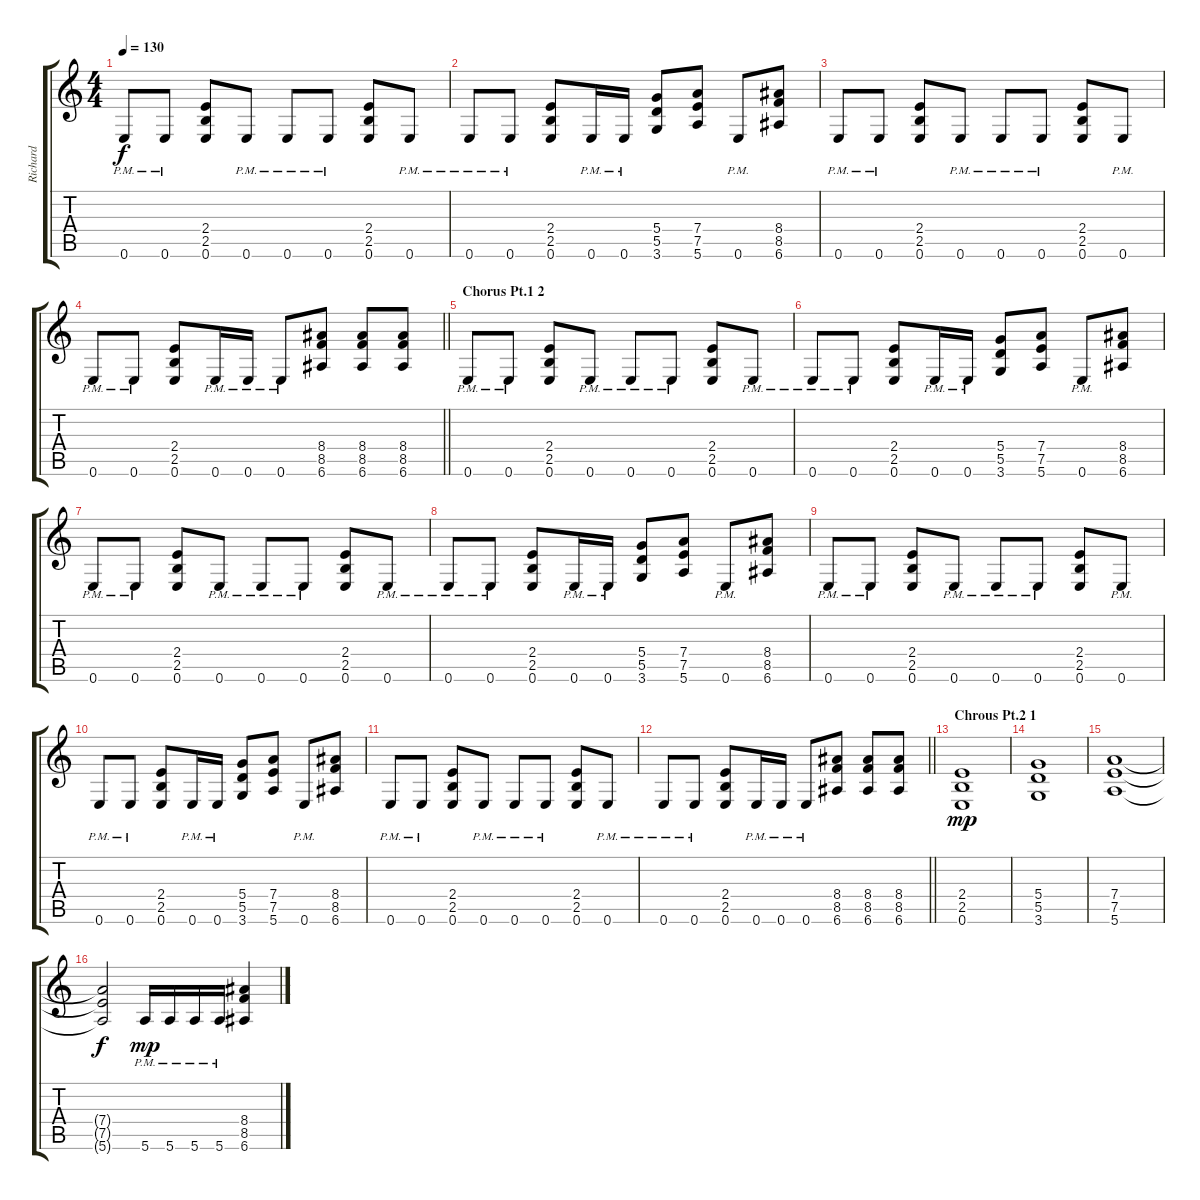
\track ("Richard" "Richard") {instrument distortionguitar}
\staff {score tabs}
\tuning (E4 B3 G3 D3 A2 E2) {hide}
\ts (4 4)
\tempo 130
\clef g2
\ks c
0.6{pm}.8{dy f} 0.6{pm}.8 (2.4 2.5 0.6).8 0.6{pm}.8 0.6{pm}.8 0.6{pm}.8 (2.4 2.5 0.6).8 0.6{pm}.8 |
0.6{pm}.8 0.6{pm}.8 (2.4 2.5 0.6).8 0.6{pm}.16 0.6{pm}.16 (5.4 5.5 3.6).8 (7.4 7.5 5.6).8 0.6{pm}.8 (8.4 8.5 6.6).8 |
0.6{pm}.8 0.6{pm}.8 (2.4 2.5 0.6).8 0.6{pm}.8 0.6{pm}.8 0.6{pm}.8 (2.4 2.5 0.6).8 0.6{pm}.8 |
\barLineRight lightlight
0.6{pm}.8 0.6{pm}.8 (2.4 2.5 0.6).8 0.6{pm}.16 0.6{pm}.16 0.6{pm}.8 (8.4 8.5 6.6).8 (8.4 8.5 6.6).8 (8.4 8.5 6.6).8 |
\section ("" "Chorus Pt.1 2")
0.6{pm}.8{instrument distortionguitar} 0.6{pm}.8 (2.4 2.5 0.6).8 0.6{pm}.8 0.6{pm}.8 0.6{pm}.8 (2.4 2.5 0.6).8 0.6{pm}.8 |
0.6{pm}.8 0.6{pm}.8 (2.4 2.5 0.6).8 0.6{pm}.16 0.6{pm}.16 (5.4 5.5 3.6).8 (7.4 7.5 5.6).8 0.6{pm}.8 (8.4 8.5 6.6).8 |
0.6{pm}.8 0.6{pm}.8 (2.4 2.5 0.6).8 0.6{pm}.8 0.6{pm}.8 0.6{pm}.8 (2.4 2.5 0.6).8 0.6{pm}.8 |
0.6{pm}.8 0.6{pm}.8 (2.4 2.5 0.6).8 0.6{pm}.16 0.6{pm}.16 (5.4 5.5 3.6).8 (7.4 7.5 5.6).8 0.6{pm}.8 (8.4 8.5 6.6).8 |
0.6{pm}.8 0.6{pm}.8 (2.4 2.5 0.6).8 0.6{pm}.8 0.6{pm}.8 0.6{pm}.8 (2.4 2.5 0.6).8 0.6{pm}.8 |
0.6{pm}.8 0.6{pm}.8 (2.4 2.5 0.6).8 0.6{pm}.16 0.6{pm}.16 (5.4 5.5 3.6).8 (7.4 7.5 5.6).8 0.6{pm}.8 (8.4 8.5 6.6).8 |
0.6{pm}.8 0.6{pm}.8 (2.4 2.5 0.6).8 0.6{pm}.8 0.6{pm}.8 0.6{pm}.8 (2.4 2.5 0.6).8 0.6{pm}.8 |
\barLineRight lightlight
0.6{pm}.8 0.6{pm}.8 (2.4 2.5 0.6).8 0.6{pm}.16 0.6{pm}.16 0.6{pm}.8 (8.4 8.5 6.6).8 (8.4 8.5 6.6).8 (8.4 8.5 6.6).8 |
\section ("" "Chrous Pt.2 1")
(2.4 2.5 0.6).1{dy mp} |
(5.4 5.5 3.6).1 |
(7.4 7.5 5.6).1 |
(7.4{t} 7.5{t} 5.6{t}).2{dy f} 5.6{pm}.16{dy mp} 5.6{pm}.16 5.6{pm}.16 5.6{pm}.16 (8.4 8.5 6.6).4
